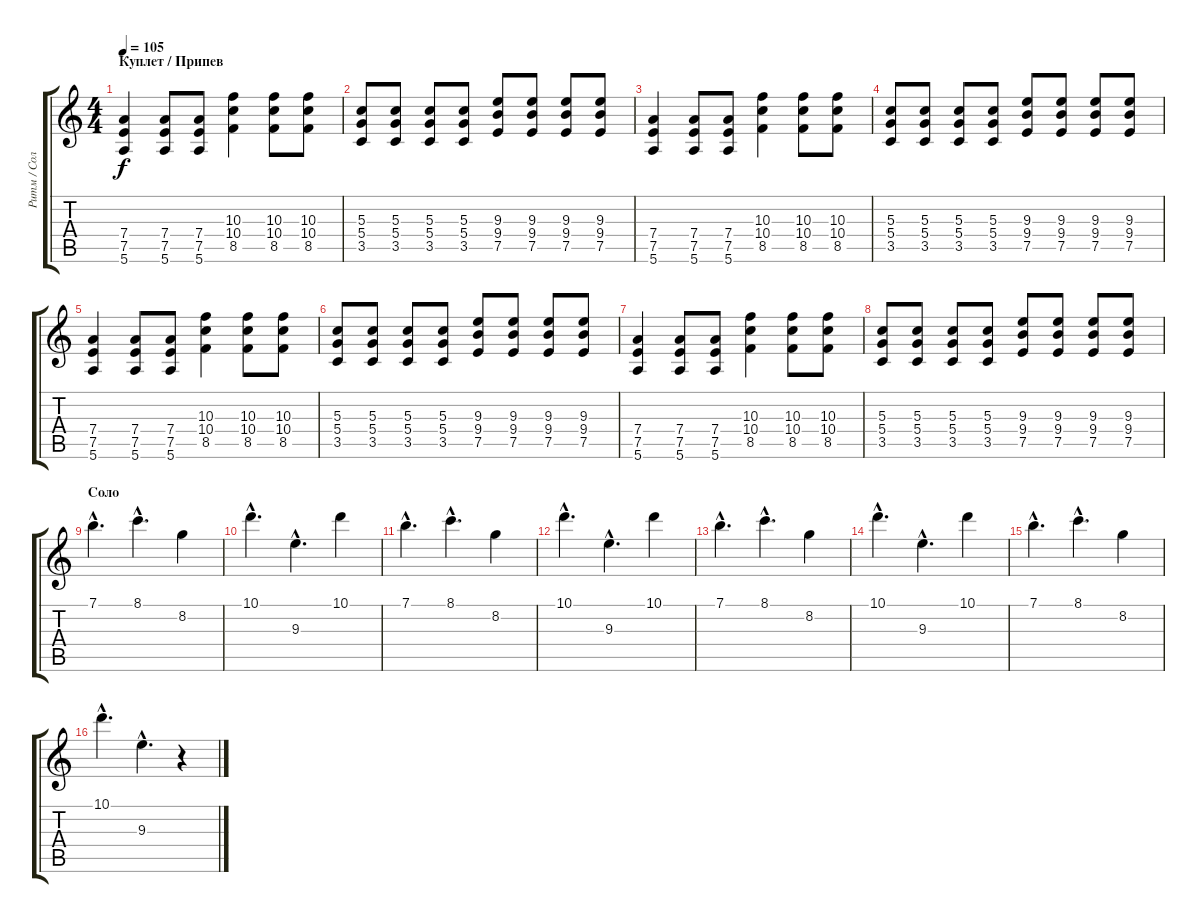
\track ("Ритм / Соло" "Ритм / Сол") {instrument distortionguitar}
\staff {score tabs}
\tuning (E4 B3 G3 D3 A2 E2) {hide}
\ts (4 4)
\section ("" "Куплет / Припев")
\tempo 105
\clef g2
\ks c
(7.4 7.5 5.6).4{dy f instrument distortionguitar} (7.4 7.5 5.6).8 (7.4 7.5 5.6).8 (10.3 10.4 8.5).4 (10.3 10.4 8.5).8 (10.3 10.4 8.5).8 |
(5.3 5.4 3.5).8 (5.3 5.4 3.5).8 (5.3 5.4 3.5).8 (5.3 5.4 3.5).8 (9.3 9.4 7.5).8 (9.3 9.4 7.5).8 (9.3 9.4 7.5).8 (9.3 9.4 7.5).8 |
(7.4 7.5 5.6).4 (7.4 7.5 5.6).8 (7.4 7.5 5.6).8 (10.3 10.4 8.5).4 (10.3 10.4 8.5).8 (10.3 10.4 8.5).8 |
(5.3 5.4 3.5).8 (5.3 5.4 3.5).8 (5.3 5.4 3.5).8 (5.3 5.4 3.5).8 (9.3 9.4 7.5).8 (9.3 9.4 7.5).8 (9.3 9.4 7.5).8 (9.3 9.4 7.5).8 |
(7.4 7.5 5.6).4 (7.4 7.5 5.6).8 (7.4 7.5 5.6).8 (10.3 10.4 8.5).4 (10.3 10.4 8.5).8 (10.3 10.4 8.5).8 |
(5.3 5.4 3.5).8 (5.3 5.4 3.5).8 (5.3 5.4 3.5).8 (5.3 5.4 3.5).8 (9.3 9.4 7.5).8 (9.3 9.4 7.5).8 (9.3 9.4 7.5).8 (9.3 9.4 7.5).8 |
(7.4 7.5 5.6).4 (7.4 7.5 5.6).8 (7.4 7.5 5.6).8 (10.3 10.4 8.5).4 (10.3 10.4 8.5).8 (10.3 10.4 8.5).8 |
(5.3 5.4 3.5).8 (5.3 5.4 3.5).8 (5.3 5.4 3.5).8 (5.3 5.4 3.5).8 (9.3 9.4 7.5).8 (9.3 9.4 7.5).8 (9.3 9.4 7.5).8 (9.3 9.4 7.5).8 |
\section ("" "Соло")
7.1{hac}.4{d} 8.1{hac}.4{d} 8.2.4 |
10.1{hac}.4{d} 9.3{hac}.4{d} 10.1.4 |
7.1{hac}.4{d} 8.1{hac}.4{d} 8.2.4 |
10.1{hac}.4{d} 9.3{hac}.4{d} 10.1.4 |
7.1{hac}.4{d} 8.1{hac}.4{d} 8.2.4 |
10.1{hac}.4{d} 9.3{hac}.4{d} 10.1.4 |
7.1{hac}.4{d} 8.1{hac}.4{d} 8.2.4 |
10.1{hac}.4{d} 9.3{hac}.4{d} r.4
